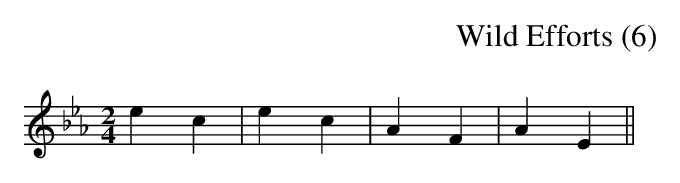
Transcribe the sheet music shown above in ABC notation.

X:1
T:Wild Efforts (6)
M:2/4
L:1/16
K:Eb
e4 c4|e4 c4|A4 F4|A4 E4||
